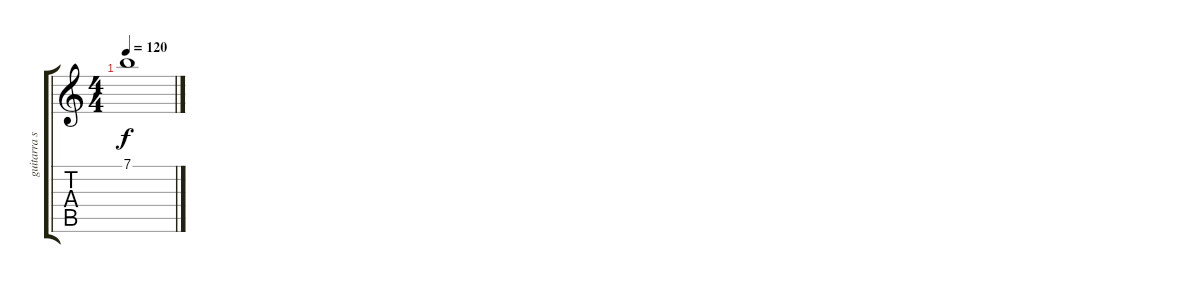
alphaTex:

\track ("guitarra solista" "guitarra s") {instrument distortionguitar}
\staff {score tabs}
\tuning (E4 B3 G3 D3 A2 E2) {hide}
\ts (4 4)
\tempo 120
\clef g2
\ks c
7.1{t}.1{dy f}
